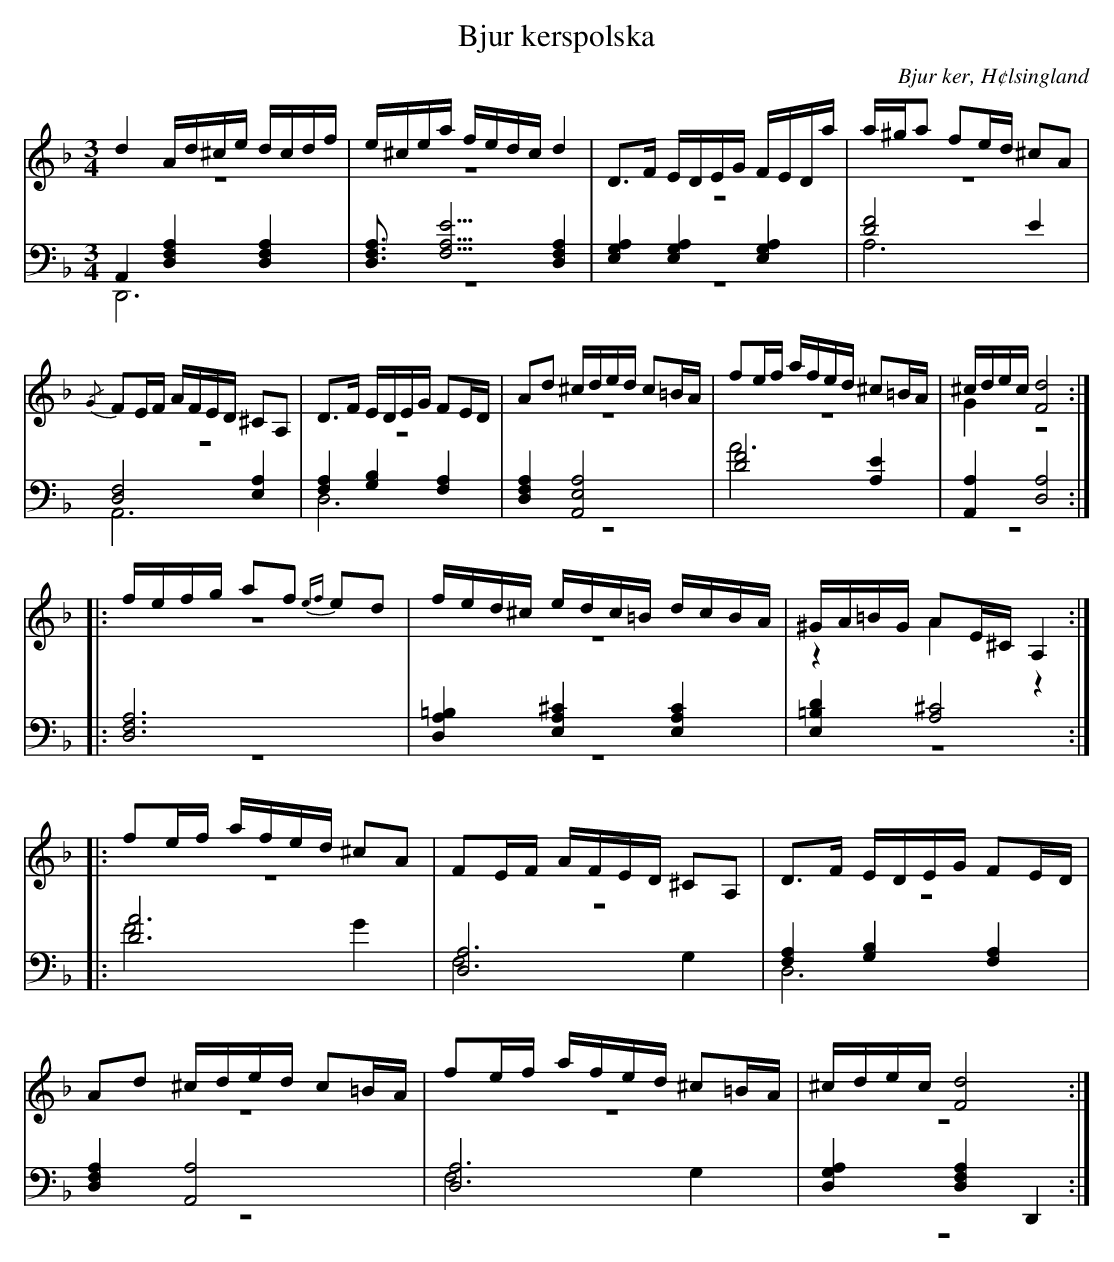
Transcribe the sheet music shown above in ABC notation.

X:1
T: Bjur kerspolska
O: Bjur ker, H¢lsingland
M: 3/4
L: 1/16
K: Dm
V:1
V:2 merge
V:3
V:4 merge
V:1
d4 Ad^ce dcdf |e^cea fedc d4|D2>F2 EDEG FEDa|a^ga2 f2ed ^c2A2|
{/G}F2EF AFED ^C2A,2|D2>F2 EDEG F2ED|A2d2 ^cded c2=BA|f2ef afed ^c2=BA|^cdec [F8d8]:|
|:fefg a2f2 {ef}e2d2 |fed^c edc=B dcBA|^GA=BG A2E^C A,4:|
|:f2ef afed ^c2A2|F2EF AFED ^C2A,2|D2>F2 EDEG F2ED|
A2d2 ^cded c2=BA|f2ef afed ^c2=BA|^cdec [F8d8]:|
V:2
z12|z12|z12|z12|
z12|z12|z12|z12|G4 z8:|
|:z12|z12|z4 A4 z4:|
|:z12|z12|z12|
z12|z12|z12:|
V:3 clef=bass
A,,4 [D,4F,4A,4] [D,4F,4A,4]|[D,3F,3A,3] [F,5A,5E5] [D,4F,4A,4]|[E,4G,4A,4] [E,4G,4A,4] [E,4G,4A,4]|[D8F8] E4|
[D,8F,8] [E,4A,4]|[F,4A,4] [G,4B,4] [F,4A,4]|[D,4F,4A,4] [A,,8E,8A,8]|[D8F8] [A,4E4]|[A,,4A,4] [D,8A,8]:|
|:[D,12F,12A,12]|[D,4A,4=B,4] [E,4A,4^C4] [E,4A,4C4]|[E,4=B,4D4] [A,8^C8]:|
|:[D12A12]|[D,12A,12]|[F,4A,4] [G,4B,4] [F,4A,4]|
[D,4F,4A,4] [A,,8A,8]|[D,12A,12]|[D,4G,4A,4] [D,4F,4A,4] D,,4:|
V:4 clef=bass
D,,12|z12|z12|A,12|
A,,12|D,12|z12|A12|z12:|
|:z12|z12|z12:|
|:F8 G4|F,8 G,4|D,12|
z12|F,8 G,4|z12:|
